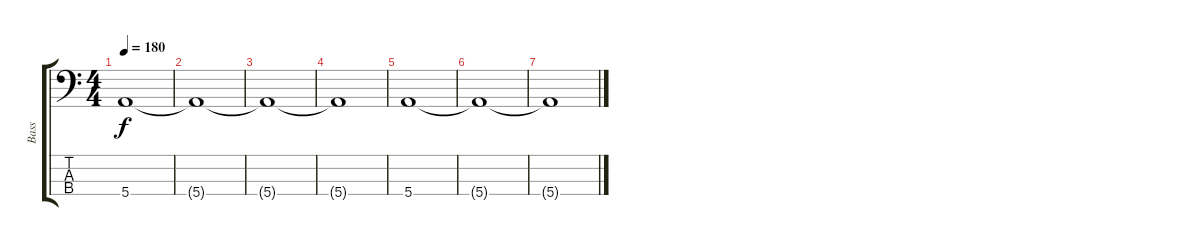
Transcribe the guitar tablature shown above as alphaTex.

\track ("Bass" "Bass") {instrument electricbassfinger}
\staff {score tabs}
\tuning (G2 D2 A1 E1) {hide}
\ts (4 4)
\tempo 180
\clef f4
\ks c
5.4.1{dy f} |
5.4{t}.1 |
5.4{t}.1 |
5.4{t}.1 |
5.4.1 |
5.4{t}.1 |
5.4{t}.1
